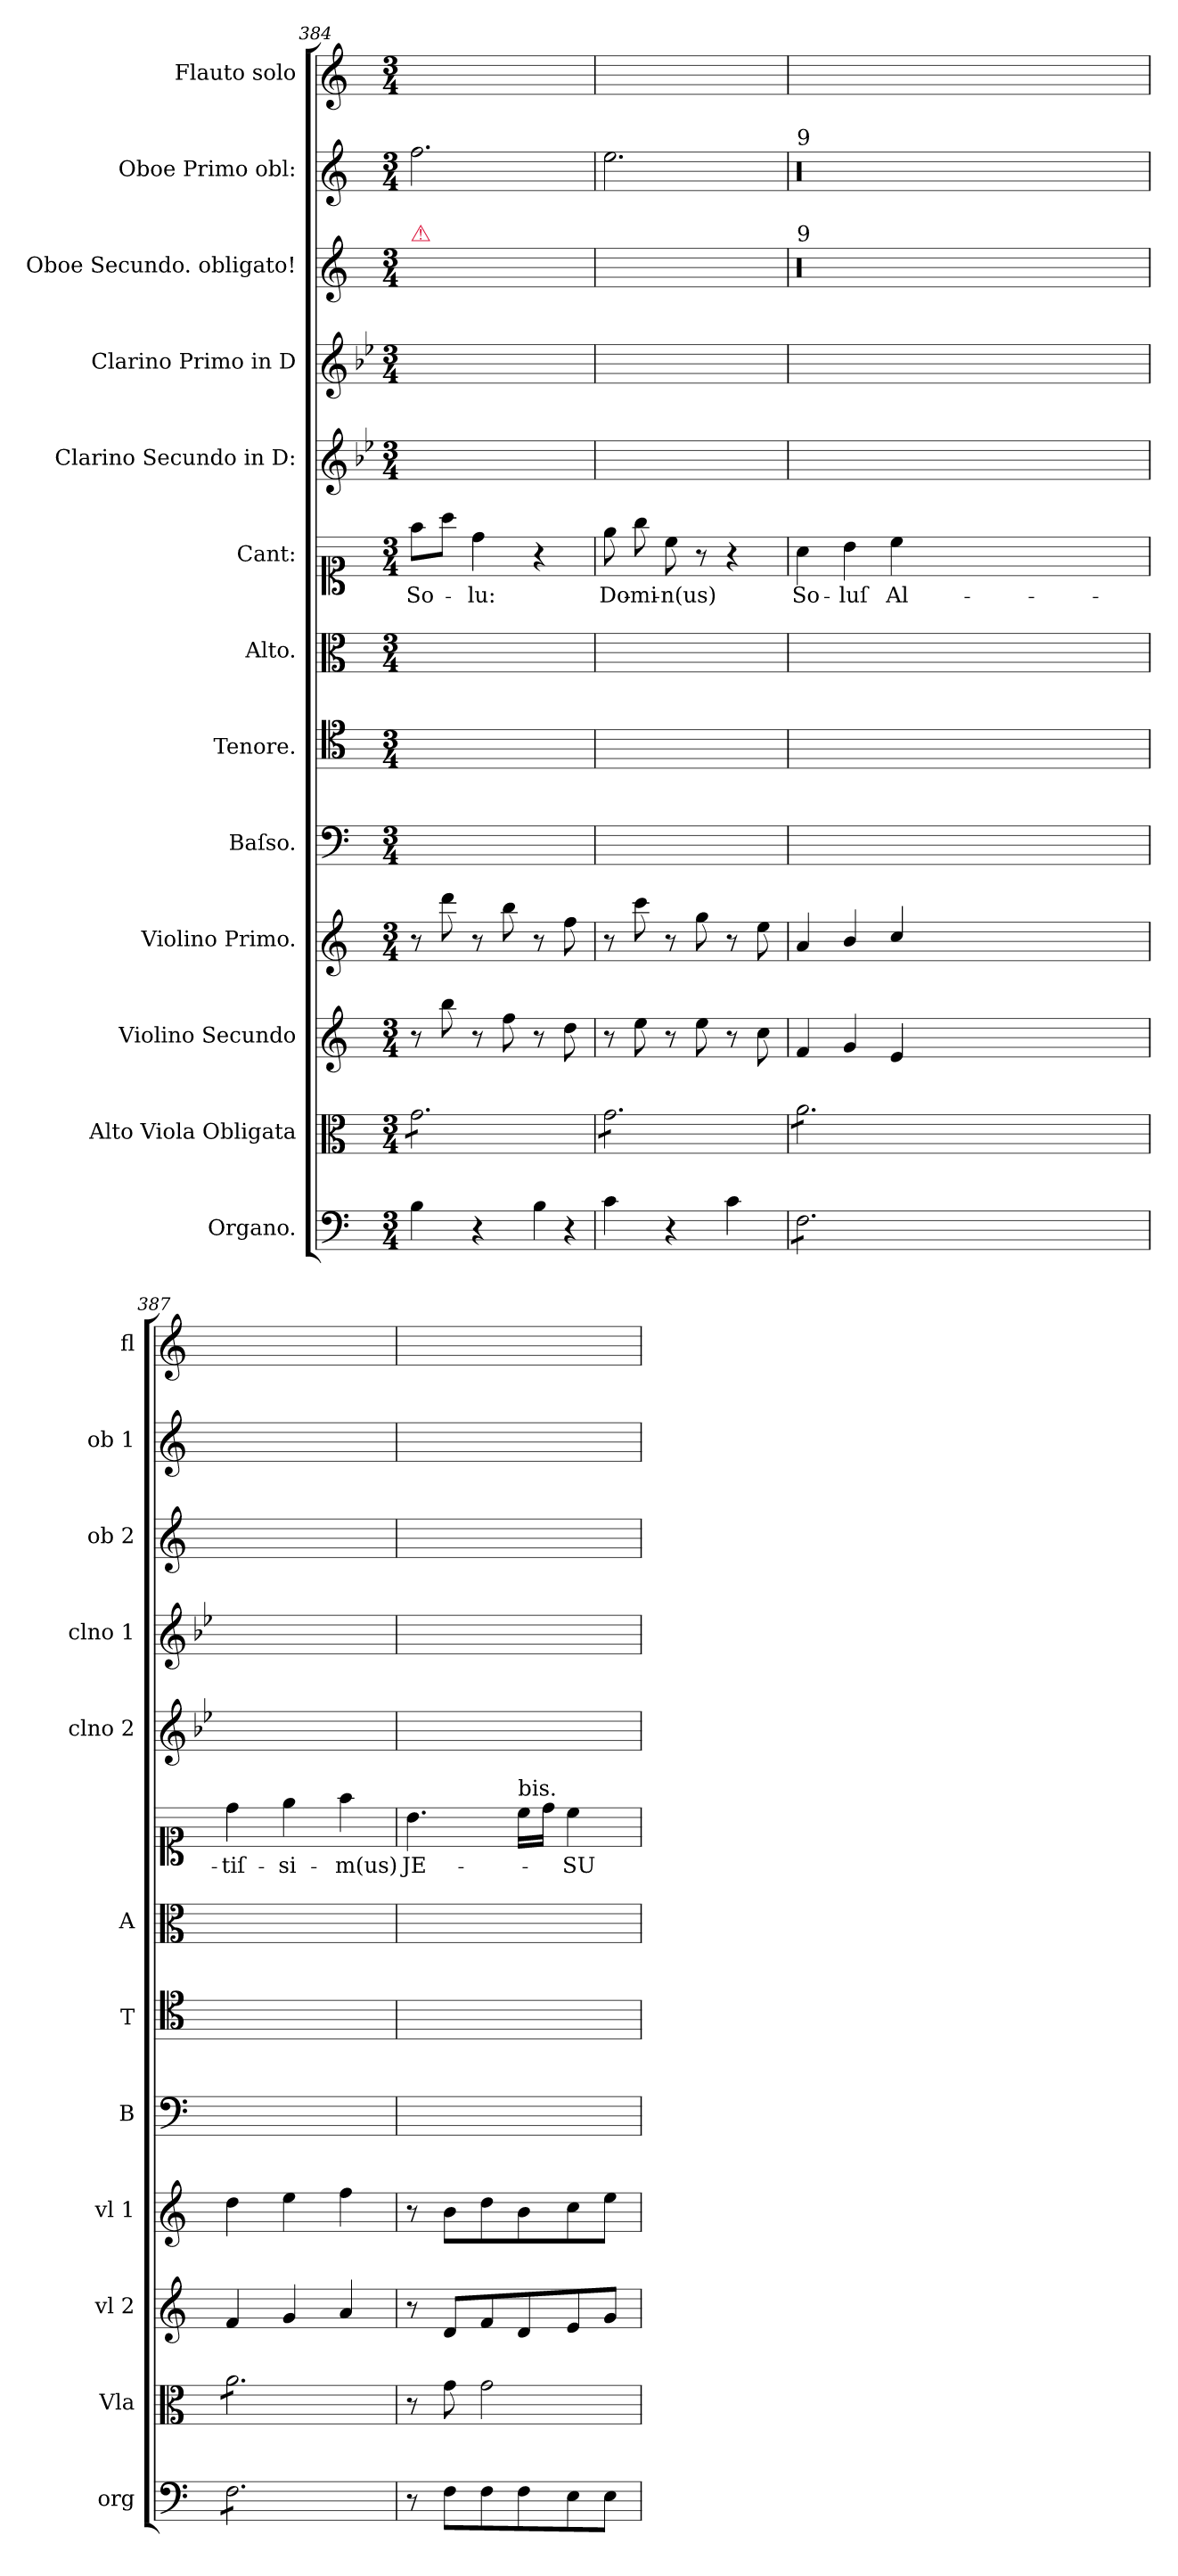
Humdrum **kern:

**kern	**kern	**kern	**kern	**kern	**kern	**kern	**kern	**text	**kern	**kern	**kern	**kern	**kern
*part13	*part12	*part11	*part10	*part9	*part8	*part7	*part6	*part6	*part5	*part4	*part3	*part2	*part1
*staff13	*staff12	*staff11	*staff10	*staff9	*staff8	*staff7	*staff6	*staff6	*staff5	*staff4	*staff3	*staff2	*staff1
*I"Organo.	*I"Alto Viola Obligata	*I"Violino Secundo	*I"Violino Primo.	*I"Baſso.	*I"Tenore.	*I"Alto.	*I"Cant:	*	*I"Clarino Secundo in D:	*I"Clarino Primo in D	*I"Oboe Secundo. obligato!	*I"Oboe Primo obl:	*I"Flauto solo
*I'org	*I'Vla	*I'vl 2	*I'vl 1	*I'B	*I'T	*I'A	*	*	*I'clno 2	*I'clno 1	*I'ob 2	*I'ob 1	*I'fl
*clefF4	*clefC3	*clefG2	*clefG2	*clefF4	*clefC4	*clefC3	*clefC1	*	*clefG2	*clefG2	*clefG2	*clefG2	*clefG2
*	*	*	*	*	*	*	*	*	*ITrd-1c-2	*ITrd-1c-2	*	*	*
*k[]	*k[]	*k[]	*k[]	*k[]	*k[]	*k[]	*k[]	*	*k[]	*k[]	*k[]	*k[]	*k[]
*C:	*C:	*C:	*C:	*C:	*C:	*C:	*C:	*	*C:	*C:	*C:	*C:	*C:
*M3/4	*M3/4	*M3/4	*M3/4	*M3/4	*M3/4	*M3/4	*M3/4	*	*M3/4	*M3/4	*M3/4	*M3/4	*M3/4
=384	=384	=384	=384	=384	=384	=384	=384	=384	=384	=384	=384	=384	=384
!	!	!	!	!	!	!	!	!	!	!	!LO:TX:a:color=crimson:t=⚠	!	!
*	*tremolo	*	*	*	*	*	*	*	*	*	*	*	*
4B\	8g\L	8r	8r	2.ryy	2.ryy	2.ryy	8ff\L	So-	2.ryy	2.ryy	2.dd\yy	2.ff\	2.ryy
.	8g\	8bb\	8ddd\	.	.	.	8aa\J	.	.	.	.	.	.
4r	8g\	8r	8r	.	.	.	4dd\	-lu:	.	.	.	.	.
.	8g\	8ff\	8bb\	.	.	.	.	.	.	.	.	.	.
!LO:N:vis=4	!	!	!	!	!	!	!	!	!	!	!	!	!
8B\	8g\	8r	8r	.	.	.	4r	.	.	.	.	.	.
!LO:N:vis=4	!	!	!	!	!	!	!	!	!	!	!	!	!
8r	8g\J	8dd\	8ff\	.	.	.	.	.	.	.	.	.	.
=385	=385	=385	=385	=385	=385	=385	=385	=385	=385	=385	=385	=385	=385
4c\	8g\L	8r	8r	2.ryy	2.ryy	2.ryy	8ee\	Do-	2.ryy	2.ryy	2.cc\yy	2.ee\	2.ryy
.	8g\	8ee\	8ccc\	.	.	.	8gg\	-mi-	.	.	.	.	.
4r	8g\	8r	8r	.	.	.	8cc\	-n(us)	.	.	.	.	.
.	8g\	8ee\	8gg\	.	.	.	8r	.	.	.	.	.	.
4c\	8g\	8r	8r	.	.	.	4r	.	.	.	.	.	.
.	8g\J	8cc\	8ee\	.	.	.	.	.	.	.	.	.	.
=386	=386	=386	=386	=386	=386	=386	=386	=386	=386	=386	=386	=386	=386
!	!	!	!	!	!	!	!	!	!	!	!	!LO:TX:a:t=9	!
!	!	!	!	!	!	!	!	!	!	!	!LO:TX:a:t=9	!	!
!	!	!	!	!	!	!	!	!	!	!	!LO:N:vis=00	!LO:N:vis=00	!
*tremolo	*	*	*	*	*	*	*	*	*	*	*	*	*
8F\L	8a\L	4f/	4a/	2.ryy	2.ryy	2.ryy	4a\	So-	2.ryy	2.ryy	0.r	0.r	2.ryy
8F\	8a\	.	.	.	.	.	.	.	.	.	.	.	.
8F\	8a\	4g/	4b/	.	.	.	4b\	-luſ	.	.	.	.	.
8F\	8a\	.	.	.	.	.	.	.	.	.	.	.	.
8F\	8a\	4e/	4cc/	.	.	.	4cc\	Al-	.	.	.	.	.
8F\J	8a\J	.	.	.	.	.	.	.	.	.	.	.	.
0ryy	0ryy	0ryy	0ryy	0ryy	0ryy	0ryy	0ryy	.	0ryy	0ryy	.	.	0ryy
4ryy	4ryy	4ryy	4ryy	4ryy	4ryy	4ryy	4ryy	.	4ryy	4ryy	.	.	4ryy
=387	=387	=387	=387	=387	=387	=387	=387	=387	=387	=387	=387	=387	=387
8F\L	8a\L	4f/	4dd\	2.ryy	2.ryy	2.ryy	4dd\	-tiſ-	2.ryy	2.ryy	2.ryy	2.ryy	2.ryy
8F\	8a\	.	.	.	.	.	.	.	.	.	.	.	.
8F\	8a\	4g/	4ee\	.	.	.	4ee\	-si-	.	.	.	.	.
8F\	8a\	.	.	.	.	.	.	.	.	.	.	.	.
8F\	8a\	4a/	4ff\	.	.	.	4ff\	-m(us)	.	.	.	.	.
8F\J	8a\J	.	.	.	.	.	.	.	.	.	.	.	.
*	*Xtremolo	*	*	*	*	*	*	*	*	*	*	*	*
*Xtremolo	*	*	*	*	*	*	*	*	*	*	*	*	*
=388	=388	=388	=388	=388	=388	=388	=388	=388	=388	=388	=388	=388	=388
8r	8r	8r	8r	2.ryy	2.ryy	2.ryy	4.b\	JE-	2.ryy	2.ryy	2.ryy	2.ryy	2.ryy
8F\L	8g\	8d/L	8b\L	.	.	.	.	.	.	.	.	.	.
8F\	2g\	8f/	8dd\	.	.	.	.	.	.	.	.	.	.
!	!	!	!	!	!	!	!LO:TX:a:t=bis.	!	!	!	!	!	!
8F\	.	8d/	8b\	.	.	.	16cc\LL	.	.	.	.	.	.
.	.	.	.	.	.	.	16dd\JJ	.	.	.	.	.	.
8E\	.	8e/	8cc\	.	.	.	4cc\	-SU	.	.	.	.	.
8E\J	.	8g/J	8ee\J	.	.	.	.	.	.	.	.	.	.
=	=	=	=	=	=	=	=	=	=	=	=	=	=
*-	*-	*-	*-	*-	*-	*-	*-	*-	*-	*-	*-	*-	*-
